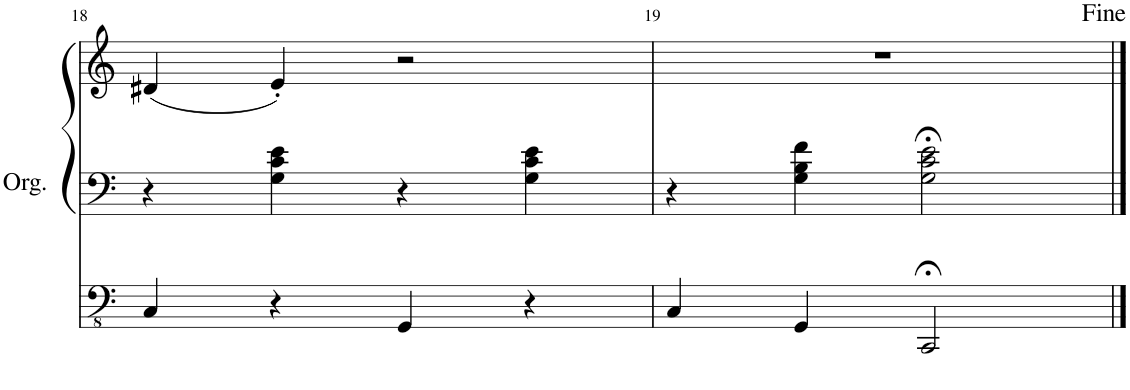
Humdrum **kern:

**kern	**kern	**kern
*part1	*part1	*part1
*staff3	*staff2	*staff1
*I"Orgue à tuyaux	*	*
*I'Org.	*	*
!!LO:PB:g=z
*clefFv4	*clefF4	*clefG2
*k[]	*k[]	*k[]
*M4/4	*M4/4	*M4/4
=18	=18	=18
4CC/	4r	(4d#X/
4r	4G\ 4c\ 4e\	4e'/)
4GGG/	4r	2r
4r	4G\ 4c\ 4e\	.
=19	=19	=19
4CC/	4r	1r
4GGG/	4G\ 4B\ 4f\	.
2CCC;</	2G\;< 2c\;< 2e\;<	.
==	==	==
*-	*-	*-
